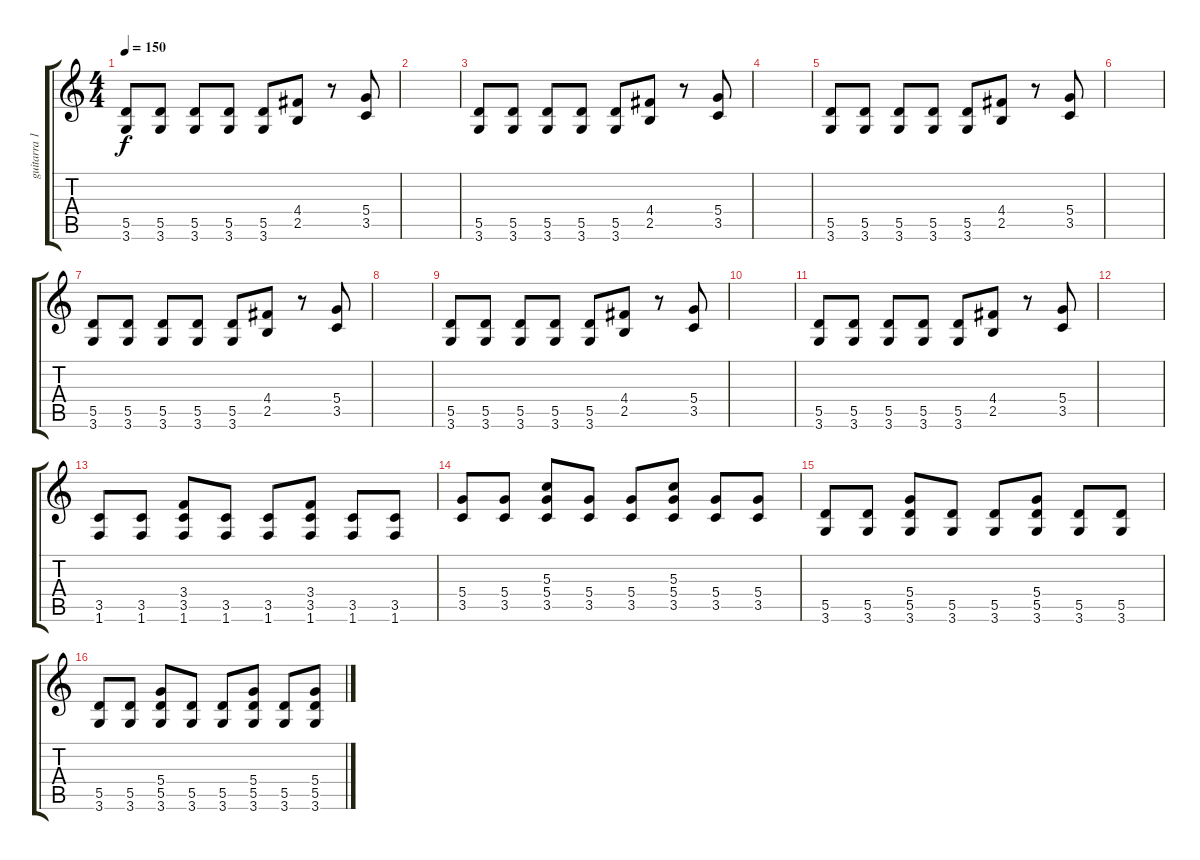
\track ("guitarra 1" "guitarra 1") {instrument distortionguitar}
\staff {score tabs}
\tuning (E4 B3 G3 D3 A2 E2) {hide}
\ts (4 4)
\tempo 150
\clef g2
\ks c
(5.5 3.6).8{dy f} (5.5 3.6).8 (5.5 3.6).8 (5.5 3.6).8 (5.5 3.6).8 (4.4 2.5).8 r.8 (5.4 3.5).8 |
|
(5.5 3.6).8 (5.5 3.6).8 (5.5 3.6).8 (5.5 3.6).8 (5.5 3.6).8 (4.4 2.5).8 r.8 (5.4 3.5).8 |
|
(5.5 3.6).8 (5.5 3.6).8 (5.5 3.6).8 (5.5 3.6).8 (5.5 3.6).8 (4.4 2.5).8 r.8 (5.4 3.5).8 |
|
(5.5 3.6).8 (5.5 3.6).8 (5.5 3.6).8 (5.5 3.6).8 (5.5 3.6).8 (4.4 2.5).8 r.8 (5.4 3.5).8 |
|
(5.5 3.6).8 (5.5 3.6).8 (5.5 3.6).8 (5.5 3.6).8 (5.5 3.6).8 (4.4 2.5).8 r.8 (5.4 3.5).8 |
|
(5.5 3.6).8 (5.5 3.6).8 (5.5 3.6).8 (5.5 3.6).8 (5.5 3.6).8 (4.4 2.5).8 r.8 (5.4 3.5).8 |
|
(3.5 1.6).8 (3.5 1.6).8 (3.4 3.5 1.6).8 (3.5 1.6).8 (3.5 1.6).8 (3.4 3.5 1.6).8 (3.5 1.6).8 (3.5 1.6).8 |
(5.4 3.5).8 (5.4 3.5).8 (5.3 5.4 3.5).8 (5.4 3.5).8 (5.4 3.5).8 (5.3 5.4 3.5).8 (5.4 3.5).8 (5.4 3.5).8 |
(5.5 3.6).8 (5.5 3.6).8 (5.4 5.5 3.6).8 (5.5 3.6).8 (5.5 3.6).8 (5.4 5.5 3.6).8 (5.5 3.6).8 (5.5 3.6).8 |
(5.5 3.6).8 (5.5 3.6).8 (5.4 5.5 3.6).8 (5.5 3.6).8 (5.5 3.6).8 (5.4 5.5 3.6).8 (5.5 3.6).8 (5.4 5.5 3.6).8
